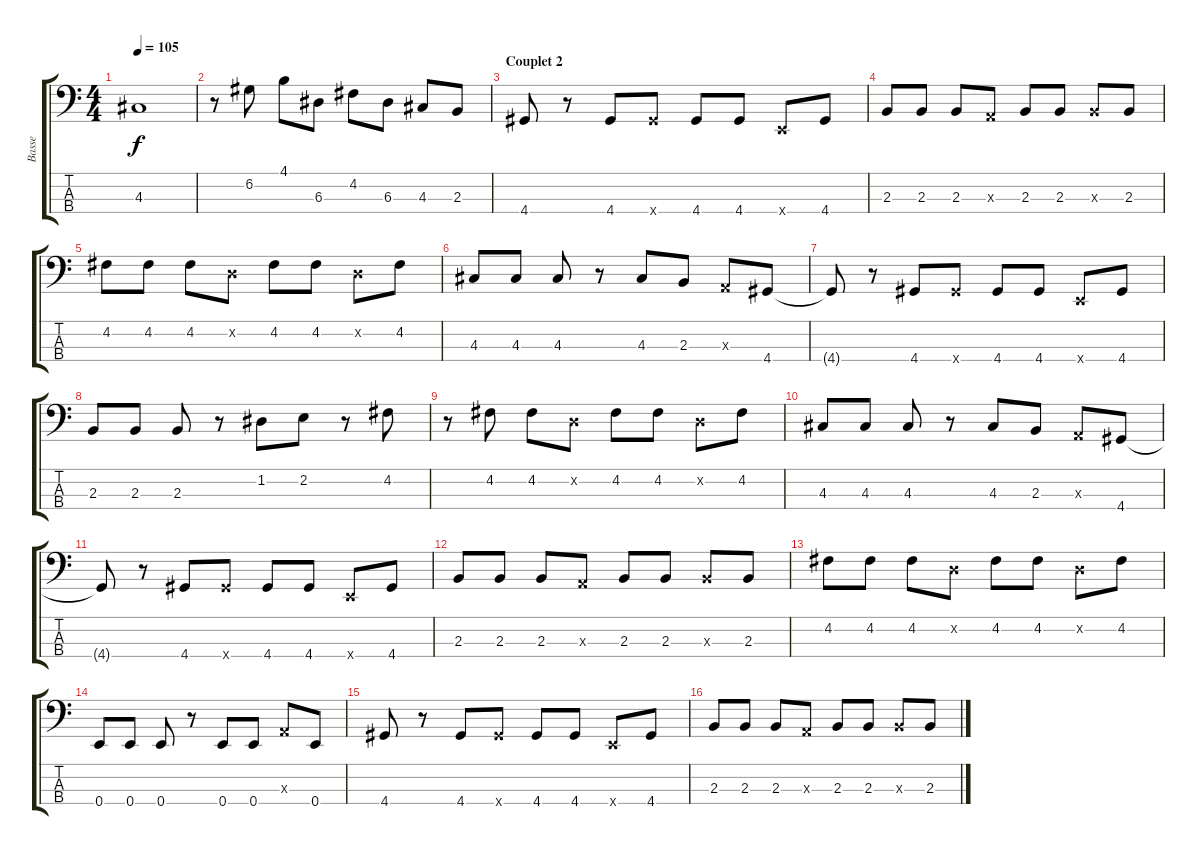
\track ("Basse" "Basse") {instrument electricbassfinger}
\staff {score tabs}
\tuning (G2 D2 A1 E1) {hide}
\ts (4 4)
\tempo 105
\clef f4
\ks c
4.3{t}.1{dy f} |
r.8 6.2.8 4.1.8 6.3.8 4.2.8 6.3.8 4.3.8 2.3.8 |
\section ("" "Couplet 2")
4.4.8 r.8 4.4.8 4.4{x}.8 4.4.8 4.4.8 0.4{x}.8 4.4.8 |
2.3.8 2.3.8 2.3.8 0.3{x}.8 2.3.8 2.3.8 2.3{x}.8 2.3.8 |
4.2.8 4.2.8 4.2.8 0.2{x}.8 4.2.8 4.2.8 0.2{x}.8 4.2.8 |
4.3.8 4.3.8 4.3.8 r.8 4.3.8 2.3.8 0.3{x}.8 4.4.8 |
4.4{t}.8 r.8 4.4.8 4.4{x}.8 4.4.8 4.4.8 0.4{x}.8 4.4.8 |
2.3.8 2.3.8 2.3.8 r.8 1.2.8 2.2.8 r.8 4.2.8 |
r.8 4.2.8 4.2.8 0.2{x}.8 4.2.8 4.2.8 0.2{x}.8 4.2.8 |
4.3.8 4.3.8 4.3.8 r.8 4.3.8 2.3.8 0.3{x}.8 4.4.8 |
4.4{t}.8 r.8 4.4.8 4.4{x}.8 4.4.8 4.4.8 0.4{x}.8 4.4.8 |
2.3.8 2.3.8 2.3.8 0.3{x}.8 2.3.8 2.3.8 2.3{x}.8 2.3.8 |
4.2.8 4.2.8 4.2.8 0.2{x}.8 4.2.8 4.2.8 0.2{x}.8 4.2.8 |
0.4.8 0.4.8 0.4.8 r.8 0.4.8 0.4.8 0.3{x}.8 0.4.8 |
4.4.8 r.8 4.4.8 4.4{x}.8 4.4.8 4.4.8 0.4{x}.8 4.4.8 |
2.3.8 2.3.8 2.3.8 0.3{x}.8 2.3.8 2.3.8 2.3{x}.8 2.3.8
